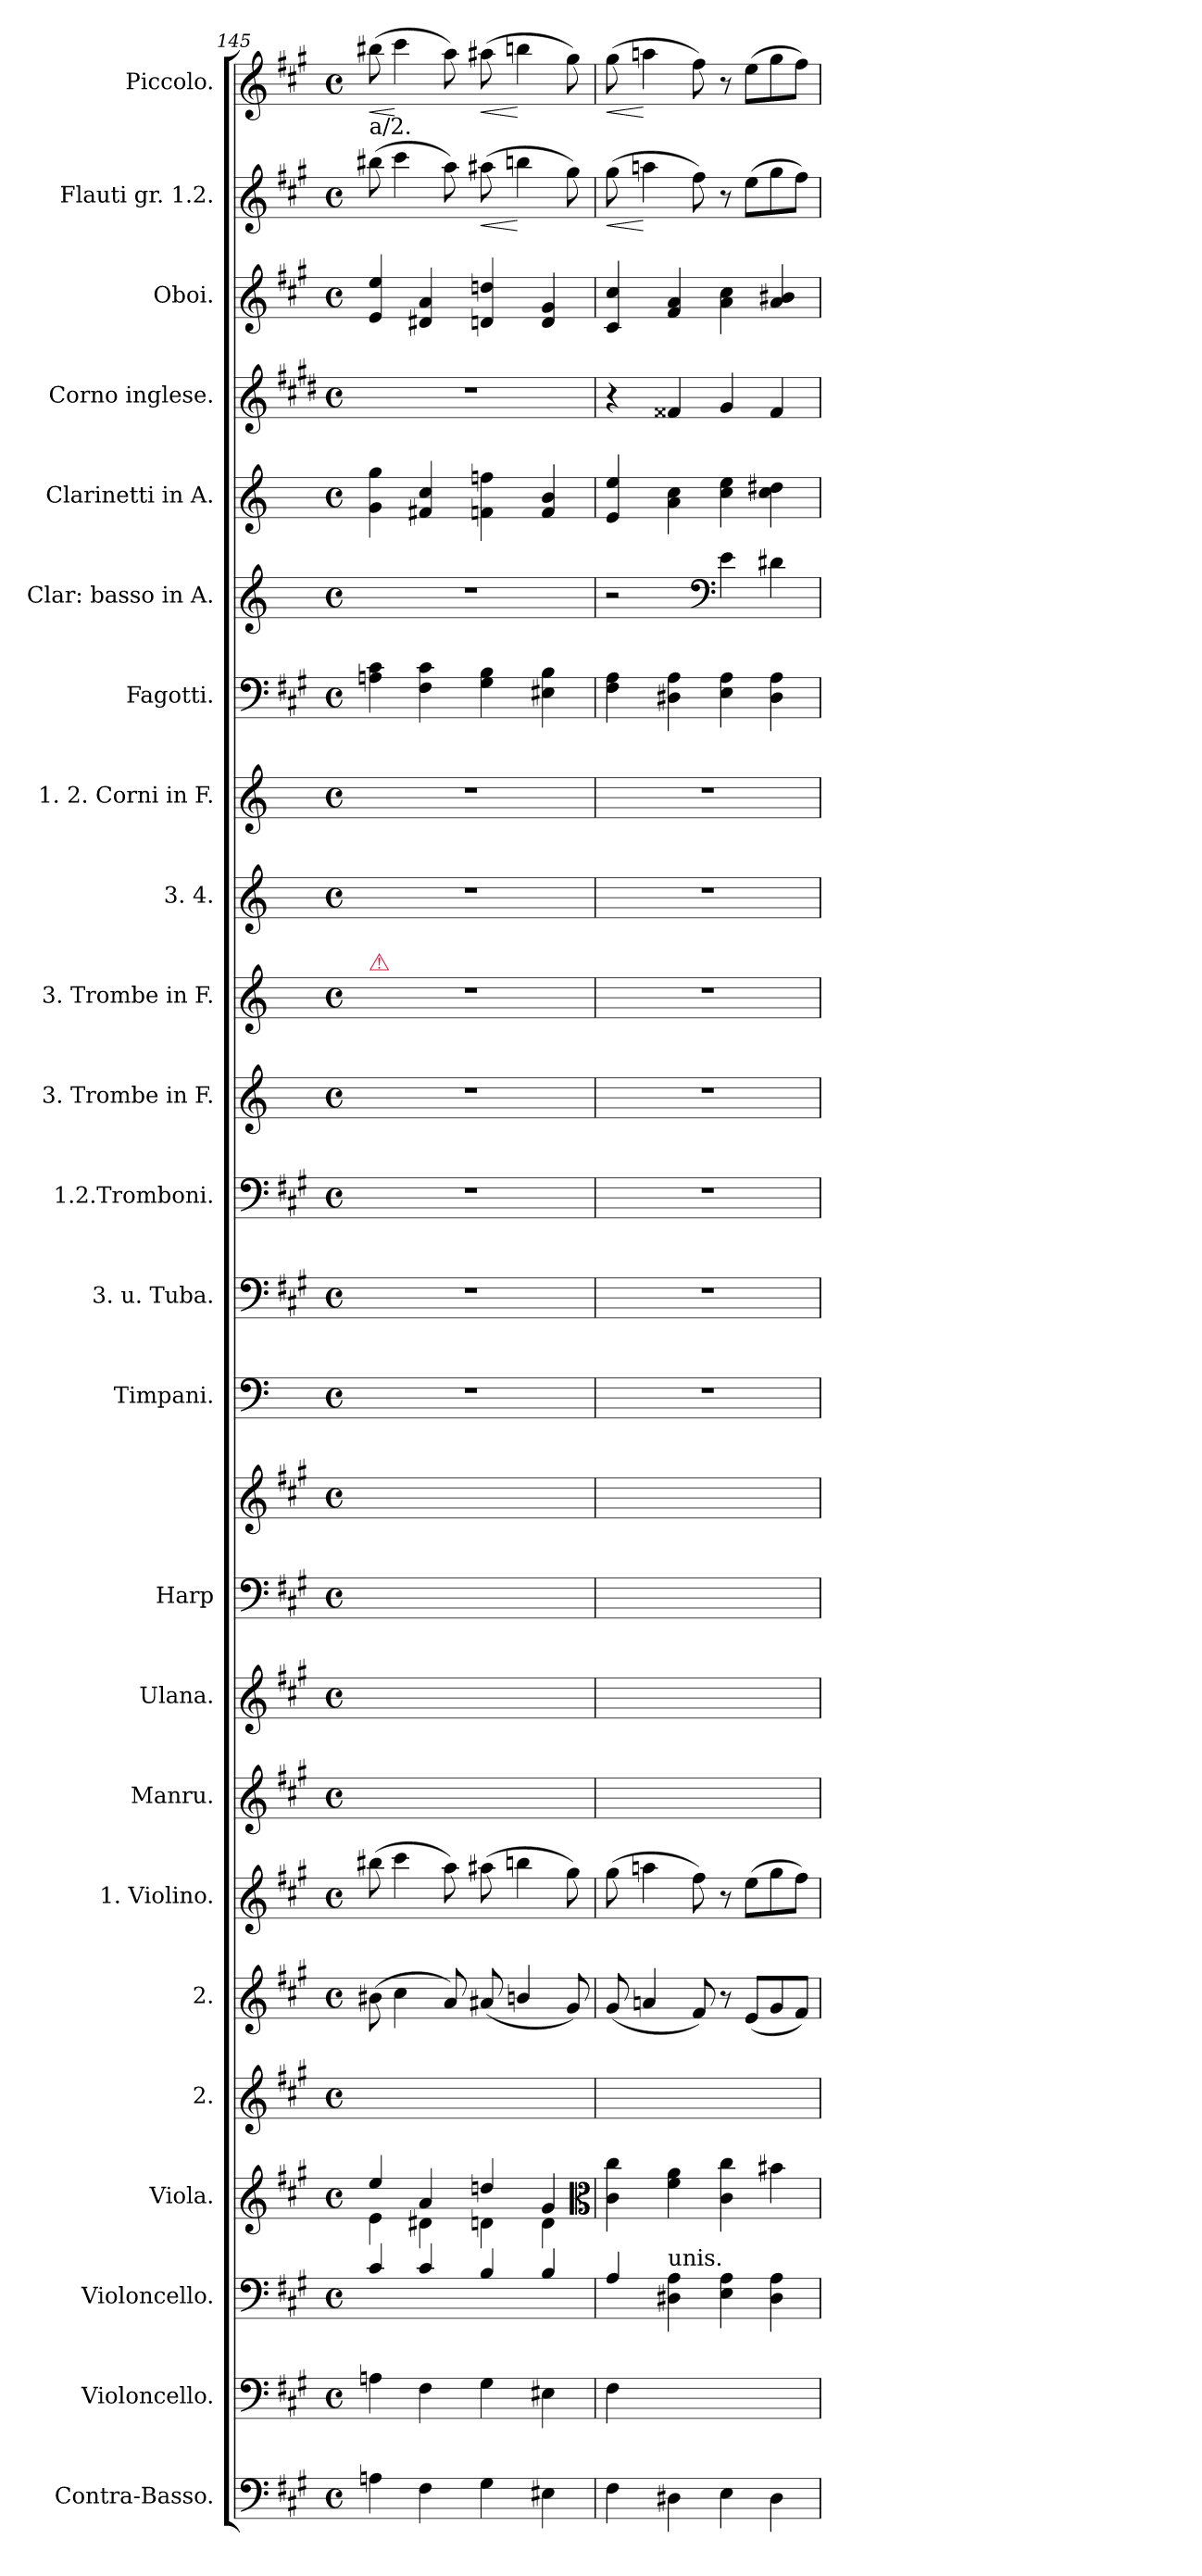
**kern	**kern	**kern	**kern	**kern	**kern	**kern	**kern	**kern	**kern	**kern	**kern	**kern	**kern	**kern	**kern	**kern	**kern	**kern	**kern	**kern	**kern	**kern	**kern	**dynam	**kern	**dynam
*part24	*part23	*part22	*part21	*part20	*part19	*part18	*part17	*part16	*part15	*part15	*part14	*part13	*part12	*part11	*part10	*part9	*part8	*part7	*part6	*part5	*part4	*part3	*part2	*part2	*part1	*part1
*staff25	*staff24	*staff23	*staff22	*staff21	*staff20	*staff19	*staff18	*staff17	*staff16	*staff15	*staff14	*staff13	*staff12	*staff11	*staff10	*staff9	*staff8	*staff7	*staff6	*staff5	*staff4	*staff3	*staff2	*staff2	*staff1	*staff1
*I"Contra-Basso.	*I"Violoncello.	*I"Violoncello.	*I"Viola.	*I"2.	*I"2.	*I"1. Violino.	*I"Manru.	*I"Ulana.	*I"Harp	*	*I"Timpani.	*I"3. u. Tuba.	*I"1.2.Tromboni.	*I"3. Trombe in F.	*I"3. Trombe in F.	*I"3. 4.	*I"1. 2. Corni in F.	*I"Fagotti.	*I"Clar: basso in A.	*I"Clarinetti in A.	*I"Corno inglese.	*I"Oboi.	*I"Flauti gr. 1.2.	*	*I"Piccolo.	*
*I'C.-B.	*	*	*I'Vl.	*	*	*I'1. Viol.	*	*	*	*	*I'Timp.	*I'3. u. Tub.	*I'1.2. Tromb.	*	*I'Trombe.	*	*I'1. 2. Corni.	*I'Fag.	*I'basso.	*I'1.2. Clar. A.	*I'Cor.ingl.	*I'Ob.	*I'Fl.	*	*	*
*clefF4	*clefF4	*clefF4	*clefG2	*clefG2	*clefG2	*clefG2	*clefG2	*clefG2	*clefF4	*clefG2	*clefF4	*clefF4	*clefF4	*clefG2	*clefG2	*clefG2	*clefG2	*clefF4	*clefG2	*clefG2	*clefG2	*clefG2	*clefG2	*	*clefG2	*
*	*	*	*	*	*	*	*ITrd8c12	*	*	*	*	*	*	*ITrd-3c-5	*ITrd-3c-5	*ITrd4c7	*ITrd4c7	*	*ITrd2c3	*ITrd2c3	*ITrd4c7	*	*	*	*	*
*k[f#c#g#]	*k[f#c#g#]	*k[f#c#g#]	*k[f#c#g#]	*k[f#c#g#]	*k[f#c#g#]	*k[f#c#g#]	*k[f#c#g#]	*k[f#c#g#]	*k[f#c#g#]	*k[f#c#g#]	*k[]	*k[f#c#g#]	*k[f#c#g#]	*k[b-]	*k[b-]	*k[b-]	*k[b-]	*k[f#c#g#]	*k[f#c#g#]	*k[f#c#g#]	*k[f#c#g#]	*k[f#c#g#]	*k[f#c#g#]	*	*k[f#c#g#]	*
*M4/4	*M4/4	*M4/4	*M4/4	*M4/4	*M4/4	*M4/4	*M4/4	*M4/4	*M4/4	*M4/4	*M4/4	*M4/4	*M4/4	*M4/4	*M4/4	*M4/4	*M4/4	*M4/4	*M4/4	*M4/4	*M4/4	*M4/4	*M4/4	*	*M4/4	*
*met(c)	*met(c)	*met(c)	*met(c)	*met(c)	*met(c)	*met(c)	*met(c)	*met(c)	*met(c)	*met(c)	*met(c)	*met(c)	*met(c)	*met(c)	*met(c)	*met(c)	*met(c)	*met(c)	*met(c)	*met(c)	*met(c)	*met(c)	*met(c)	*	*met(c)	*
=145	=145	=145	=145	=145	=145	=145	=145	=145	=145	=145	=145	=145	=145	=145	=145	=145	=145	=145	=145	=145	=145	=145	=145	=145	=145	=145
*	*	*	*^	*	*	*	*	*	*	*	*	*	*	*	*	*	*	*	*	*	*	*	*	*	*	*
!	!	!	!	!	!	!	!	!	!	!	!	!	!	!	!	!	!	!	!	!	!	!	!	!LO:TX:a:t=a/2.	!	!	!
!	!	!	!	!	!	!	!	!	!	!	!	!	!	!	!	!LO:TX:a:color=crimson:t=⚠	!	!	!	!	!	!	!	!	!	!	!
!	!	!	!	!	!	!	!	!	!	!	!	!	!	!	!	!	!	!	!	!	!	!	!	!	!	!	!LO:HP:b
4An\	4An\	4c#/	4ee/	4e\	(8b#X\yy	(8b#X\	(8bb#X\	1ryy	1ryy	1ryy	1ryy	1r	1r	1r	1r	1r	1r	1r	4An\ 4c#\	1r	4e\ 4ee\	1r	4e/ 4ee/	(8bb#X\	.	(8bb#X\	<
.	.	.	.	.	4cc#\yy	4cc#\	4ccc#\	.	.	.	.	.	.	.	.	.	.	.	.	.	.	.	.	4ccc#\	.	4ccc#\	[
4F#\	4F#\	4c#/	4a/	4d#X\	.	.	.	.	.	.	.	.	.	.	.	.	.	.	4F#\ 4c#\	.	4d#X/ 4a/	.	4d#X/ 4a/	.	.	.	.
.	.	.	.	.	8a/yy)	8a/)	8aa\)	.	.	.	.	.	.	.	.	.	.	.	.	.	.	.	.	8aa\)	.	8aa\)	.
!	!	!	!	!	!	!	!	!	!	!	!	!	!	!	!	!	!	!	!	!	!	!	!	!	!LO:HP:b	!	!LO:HP:b
4G#\	4G#\	4B/	4ddn/	4dn\	(8a#X/yy	(8a#X/	(8aa#X\	.	.	.	.	.	.	.	.	.	.	.	4G#\ 4B\	.	4dn\ 4ddn\	.	4dn/ 4ddn/	(8aa#X\	<	(8aa#X\	<
.	.	.	.	.	4bn/yy	4bn/	4bbn\	.	.	.	.	.	.	.	.	.	.	.	.	.	.	.	.	4bbn\	[	4bbn\	[
4E#X\	4E#X\	4B/	4g#/	4d\	.	.	.	.	.	.	.	.	.	.	.	.	.	.	4E#X\ 4B\	.	4d/ 4g#/	.	4d/ 4g#/	.	.	.	.
.	.	.	.	.	8g#/yy)	8g#/)	8gg#\)	.	.	.	.	.	.	.	.	.	.	.	.	.	.	.	.	8gg#\)	.	8gg#\)	.
*	*	*	*v	*v	*	*	*	*	*	*	*	*	*	*	*	*	*	*	*	*	*	*	*	*	*	*	*
*	*	*	*clefC3	*	*	*	*	*	*	*	*	*	*	*	*	*	*	*	*	*	*	*	*	*	*	*
=146	=146	=146	=146	=146	=146	=146	=146	=146	=146	=146	=146	=146	=146	=146	=146	=146	=146	=146	=146	=146	=146	=146	=146	=146	=146	=146
!	!	!	!	!	!	!	!	!	!	!	!	!	!	!	!	!	!	!	!	!	!	!	!	!LO:HP:b	!	!LO:HP:b
4F#\	4F#\	4A/	4c#\ 4cc#\	(8g#/yy	(8g#/	(8gg#\	1ryy	1ryy	1ryy	1ryy	1r	1r	1r	1r	1r	1r	1r	4F#\ 4A\	2r	4c#/ 4cc#/	4r	4c#/ 4cc#/	(8gg#\	<	(8gg#\	<
.	.	.	.	4an/yy	4an/	4aan\	.	.	.	.	.	.	.	.	.	.	.	.	.	.	.	.	4aan\	[	4aan\	[
!	!	!LO:TX:a:t=unis.	!	!	!	!	!	!	!	!	!	!	!	!	!	!	!	!	!	!	!	!	!	!	!	!
4D#X\	4D#Xyy\ 4Ayy\	4D#X\ 4A\	4f#\ 4a\	.	.	.	.	.	.	.	.	.	.	.	.	.	.	4D#X\ 4A\	.	4f#\ 4a\	4B#X/	4f#/ 4a/	.	.	.	.
.	.	.	.	8f#/yy)	8f#/)	8ff#\)	.	.	.	.	.	.	.	.	.	.	.	.	.	.	.	.	8ff#\)	.	8ff#\)	.
*	*	*	*	*	*	*	*	*	*	*	*	*	*	*	*	*	*	*	*clefF4	*	*	*	*	*	*	*
4E\	4Eyy\ 4Ayy\	4E\ 4A\	4c#\ 4cc#\	8ryy	8r	8r	.	.	.	.	.	.	.	.	.	.	.	4E\ 4A\	4c#\	4a\ 4cc#\	4c#/	4a\ 4cc#\	8r	.	8r	.
.	.	.	.	(8e/Lyy	(8e/L	(8ee\L	.	.	.	.	.	.	.	.	.	.	.	.	.	.	.	.	(8ee\L	.	(8ee\L	.
4D#\	4D#yy\ 4Ayy\	4D#\ 4A\	4b#X\	8g#/yy	8g#/	8gg#\	.	.	.	.	.	.	.	.	.	.	.	4D#\ 4A\	4B#X\	4a\ 4b#X\	4B#/	4a/ 4b#X/	8gg#\	.	8gg#\	.
.	.	.	.	8f#/Jyy)	8f#/J)	8ff#\J)	.	.	.	.	.	.	.	.	.	.	.	.	.	.	.	.	8ff#\J)	.	8ff#\J)	.
=	=	=	=	=	=	=	=	=	=	=	=	=	=	=	=	=	=	=	=	=	=	=	=	=	=	=
*-	*-	*-	*-	*-	*-	*-	*-	*-	*-	*-	*-	*-	*-	*-	*-	*-	*-	*-	*-	*-	*-	*-	*-	*-	*-	*-
